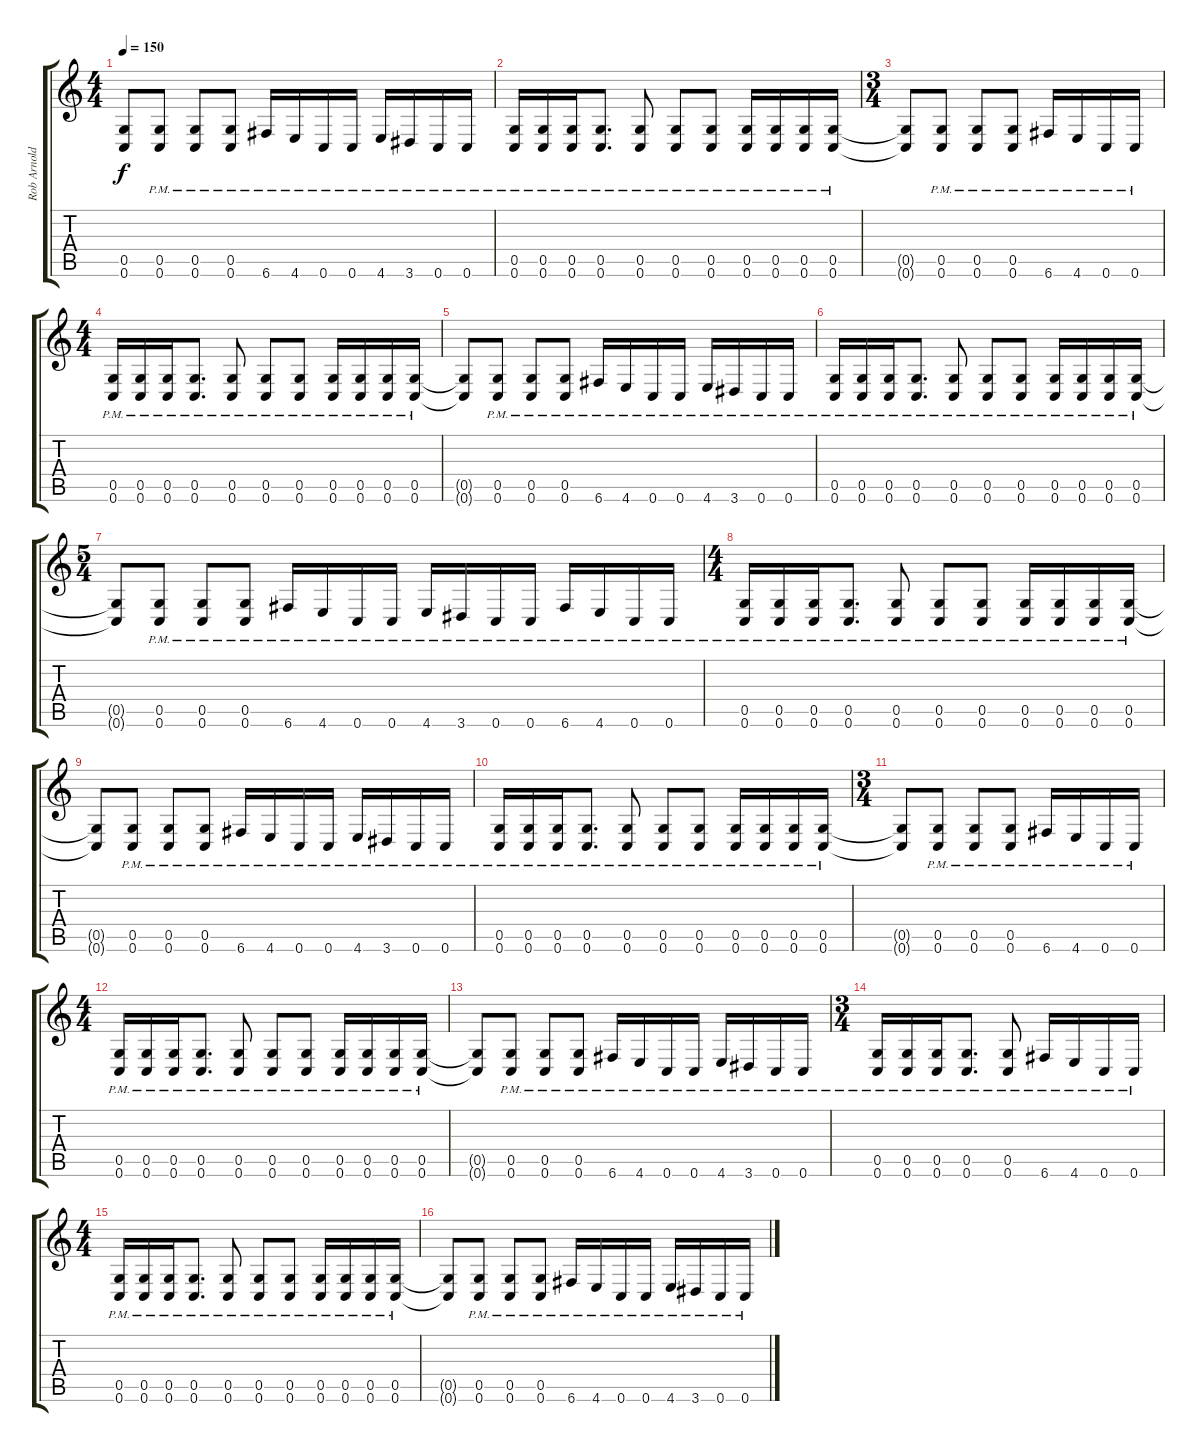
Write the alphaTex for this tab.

\track ("Rob Arnold" "Rob Arnold") {instrument distortionguitar}
\staff {score tabs}
\tuning (D4 A3 F3 C3 G2 C2) {hide}
\ts (4 4)
\tempo 150
\clef g2
\ks c
(0.5{t} 0.6{t}).8{dy f} (0.5{pm} 0.6{pm}).8 (0.5{pm} 0.6{pm}).8 (0.5{pm} 0.6{pm}).8 6.6{pm}.16 4.6{pm}.16 0.6{pm}.16 0.6{pm}.16 4.6{pm}.16 3.6{pm}.16 0.6{pm}.16 0.6{pm}.16 |
(0.5{pm} 0.6{pm}).16 (0.5{pm} 0.6{pm}).16 (0.5{pm} 0.6{pm}).16 (0.5{pm} 0.6{pm}).8{d} (0.5{pm} 0.6{pm}).8 (0.5{pm} 0.6{pm}).8 (0.5{pm} 0.6{pm}).8 (0.5{pm} 0.6{pm}).16 (0.5{pm} 0.6{pm}).16 (0.5{pm} 0.6{pm}).16 (0.5{pm} 0.6).16 |
\ts (3 4)
(0.5{t} 0.6{t}).8 (0.5{pm} 0.6{pm}).8 (0.5{pm} 0.6{pm}).8 (0.5{pm} 0.6{pm}).8 6.6{pm}.16 4.6{pm}.16 0.6{pm}.16 0.6{pm}.16 |
\ts (4 4)
(0.5{pm} 0.6{pm}).16 (0.5{pm} 0.6{pm}).16 (0.5{pm} 0.6{pm}).16 (0.5{pm} 0.6{pm}).8{d} (0.5{pm} 0.6{pm}).8 (0.5{pm} 0.6{pm}).8 (0.5{pm} 0.6{pm}).8 (0.5{pm} 0.6{pm}).16 (0.5{pm} 0.6{pm}).16 (0.5{pm} 0.6{pm}).16 (0.5{pm} 0.6).16 |
(0.5{t} 0.6{t}).8 (0.5{pm} 0.6{pm}).8 (0.5{pm} 0.6{pm}).8 (0.5{pm} 0.6{pm}).8 6.6{pm}.16 4.6{pm}.16 0.6{pm}.16 0.6{pm}.16 4.6{pm}.16 3.6{pm}.16 0.6{pm}.16 0.6{pm}.16 |
(0.5{pm} 0.6{pm}).16 (0.5{pm} 0.6{pm}).16 (0.5{pm} 0.6{pm}).16 (0.5{pm} 0.6{pm}).8{d} (0.5{pm} 0.6{pm}).8 (0.5{pm} 0.6{pm}).8 (0.5{pm} 0.6{pm}).8 (0.5{pm} 0.6{pm}).16 (0.5{pm} 0.6{pm}).16 (0.5{pm} 0.6{pm}).16 (0.5{pm} 0.6).16 |
\ts (5 4)
(0.5{t} 0.6{t}).8 (0.5{pm} 0.6{pm}).8 (0.5{pm} 0.6{pm}).8 (0.5{pm} 0.6{pm}).8 6.6{pm}.16 4.6{pm}.16 0.6{pm}.16 0.6{pm}.16 4.6{pm}.16 3.6{pm}.16 0.6{pm}.16 0.6{pm}.16 6.6{pm}.16 4.6{pm}.16 0.6{pm}.16 0.6{pm}.16 |
\ts (4 4)
(0.5{pm} 0.6{pm}).16 (0.5{pm} 0.6{pm}).16 (0.5{pm} 0.6{pm}).16 (0.5{pm} 0.6{pm}).8{d} (0.5{pm} 0.6{pm}).8 (0.5{pm} 0.6{pm}).8 (0.5{pm} 0.6{pm}).8 (0.5{pm} 0.6{pm}).16 (0.5{pm} 0.6{pm}).16 (0.5{pm} 0.6{pm}).16 (0.5{pm} 0.6).16 |
(0.5{t} 0.6{t}).8 (0.5{pm} 0.6{pm}).8 (0.5{pm} 0.6{pm}).8 (0.5{pm} 0.6{pm}).8 6.6{pm}.16 4.6{pm}.16 0.6{pm}.16 0.6{pm}.16 4.6{pm}.16 3.6{pm}.16 0.6{pm}.16 0.6{pm}.16 |
(0.5{pm} 0.6{pm}).16 (0.5{pm} 0.6{pm}).16 (0.5{pm} 0.6{pm}).16 (0.5{pm} 0.6{pm}).8{d} (0.5{pm} 0.6{pm}).8 (0.5{pm} 0.6{pm}).8 (0.5{pm} 0.6{pm}).8 (0.5{pm} 0.6{pm}).16 (0.5{pm} 0.6{pm}).16 (0.5{pm} 0.6{pm}).16 (0.5{pm} 0.6).16 |
\ts (3 4)
(0.5{t} 0.6{t}).8 (0.5{pm} 0.6{pm}).8 (0.5{pm} 0.6{pm}).8 (0.5{pm} 0.6{pm}).8 6.6{pm}.16 4.6{pm}.16 0.6{pm}.16 0.6{pm}.16 |
\ts (4 4)
(0.5{pm} 0.6{pm}).16 (0.5{pm} 0.6{pm}).16 (0.5{pm} 0.6{pm}).16 (0.5{pm} 0.6{pm}).8{d} (0.5{pm} 0.6{pm}).8 (0.5{pm} 0.6{pm}).8 (0.5{pm} 0.6{pm}).8 (0.5{pm} 0.6{pm}).16 (0.5{pm} 0.6{pm}).16 (0.5{pm} 0.6{pm}).16 (0.5{pm} 0.6).16 |
(0.5{t} 0.6{t}).8 (0.5{pm} 0.6{pm}).8 (0.5{pm} 0.6{pm}).8 (0.5{pm} 0.6{pm}).8 6.6{pm}.16 4.6{pm}.16 0.6{pm}.16 0.6{pm}.16 4.6{pm}.16 3.6{pm}.16 0.6{pm}.16 0.6{pm}.16 |
\ts (3 4)
(0.5{pm} 0.6{pm}).16 (0.5{pm} 0.6{pm}).16 (0.5{pm} 0.6{pm}).16 (0.5{pm} 0.6{pm}).8{d} (0.5{pm} 0.6{pm}).8 6.6{pm}.16 4.6{pm}.16 0.6{pm}.16 0.6{pm}.16 |
\ts (4 4)
(0.5{pm} 0.6{pm}).16 (0.5{pm} 0.6{pm}).16 (0.5{pm} 0.6{pm}).16 (0.5{pm} 0.6{pm}).8{d} (0.5{pm} 0.6{pm}).8 (0.5{pm} 0.6{pm}).8 (0.5{pm} 0.6{pm}).8 (0.5{pm} 0.6{pm}).16 (0.5{pm} 0.6{pm}).16 (0.5{pm} 0.6{pm}).16 (0.5{pm} 0.6).16 |
(0.5{t} 0.6{t}).8 (0.5{pm} 0.6{pm}).8 (0.5{pm} 0.6{pm}).8 (0.5{pm} 0.6{pm}).8 6.6{pm}.16 4.6{pm}.16 0.6{pm}.16 0.6{pm}.16 4.6{pm}.16 3.6{pm}.16 0.6{pm}.16 0.6{pm}.16
